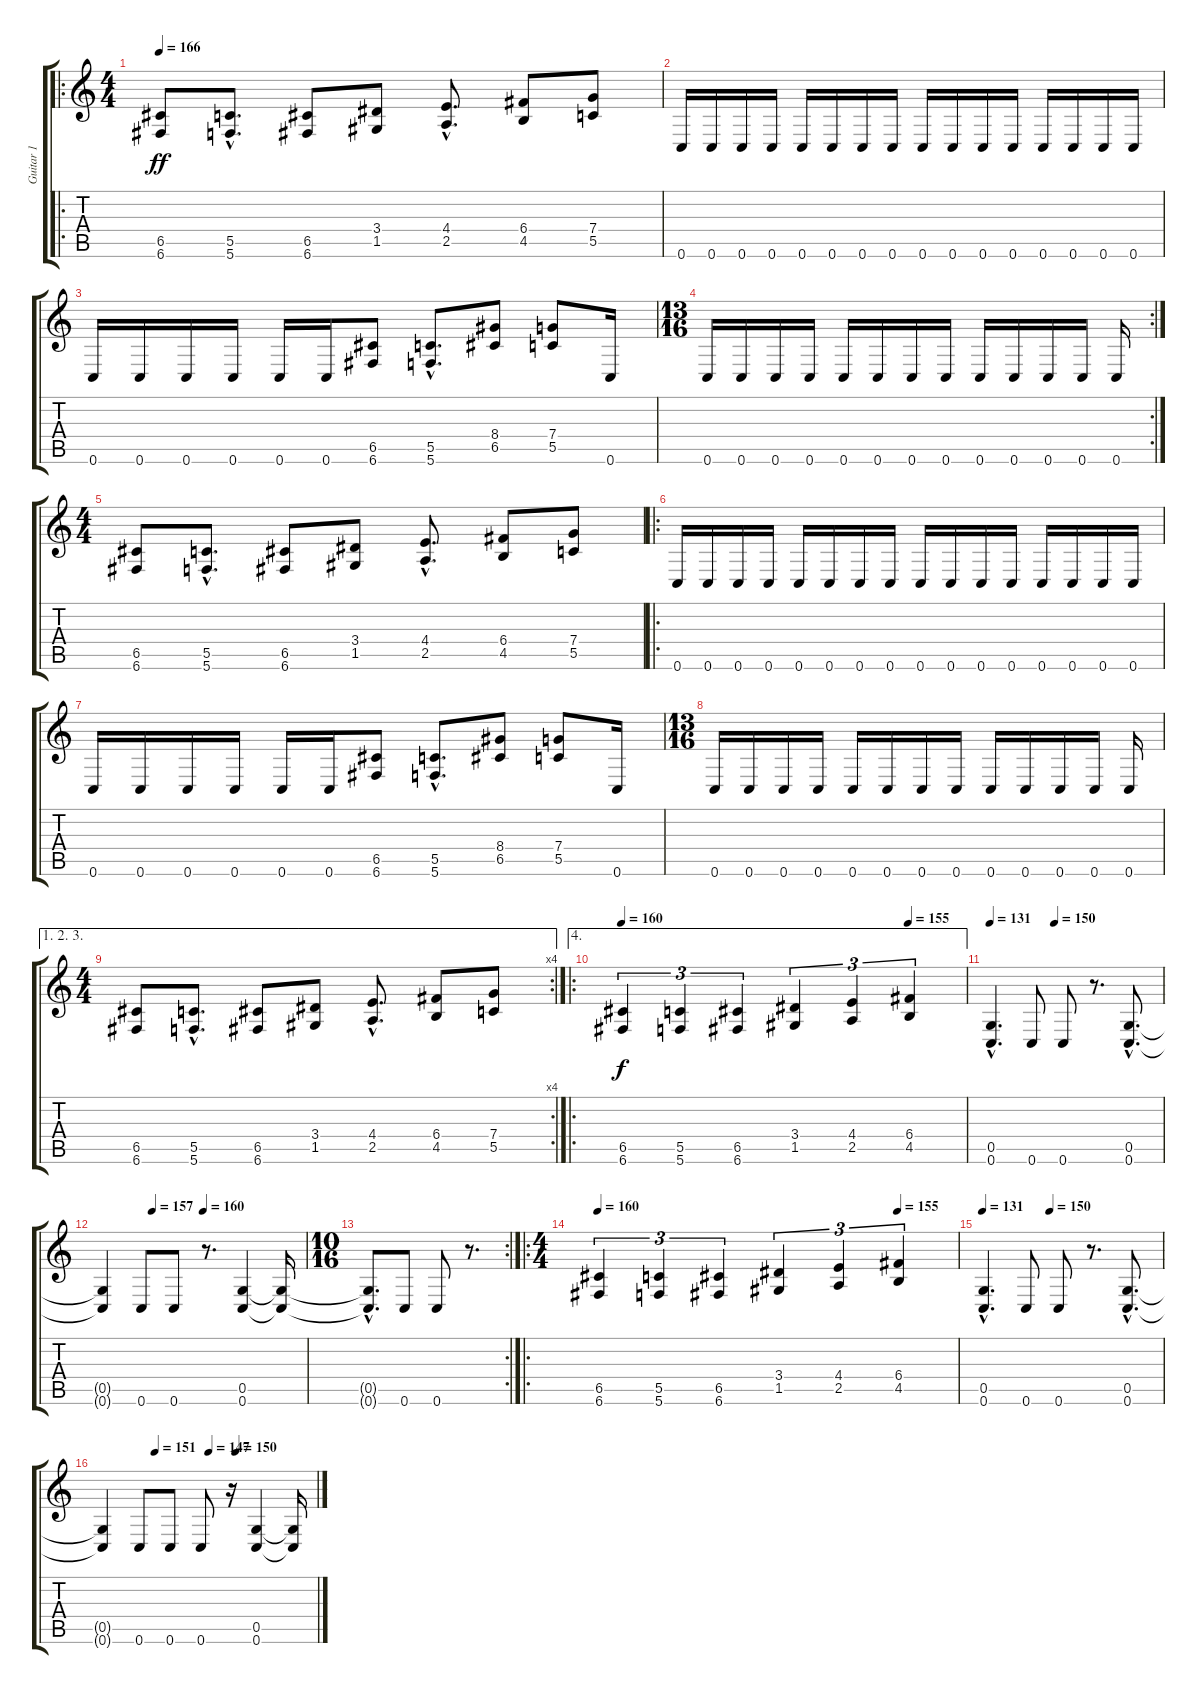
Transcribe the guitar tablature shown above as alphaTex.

\track ("Guitar 1" "Guitar 1") {instrument distortionguitar}
\staff {score tabs}
\tuning (D4 A3 F3 C3 G2 C2) {hide}
\ro
\ts (4 4)
\tempo 166
\clef g2
\ks c
(6.5 6.6).8{dy ff instrument distortionguitar} (5.5{hac} 5.6{hac}).8{d} (6.5 6.6).8 (3.4 1.5).8 (4.4{hac} 2.5{hac}).8{d} (6.4 4.5).8 (7.4 5.5).8 |
0.6.16 0.6.16 0.6.16 0.6.16 0.6.16 0.6.16 0.6.16 0.6.16 0.6.16 0.6.16 0.6.16 0.6.16 0.6.16 0.6.16 0.6.16 0.6.16 |
0.6.16 0.6.16 0.6.16 0.6.16 0.6.16 0.6.16 (6.5 6.6).8 (5.5{hac} 5.6{hac}).8{d} (8.4 6.5).8 (7.4 5.5).8 0.6.16 |
\rc 2
\ts (13 16)
0.6.16 0.6.16 0.6.16 0.6.16 0.6.16 0.6.16 0.6.16 0.6.16 0.6.16 0.6.16 0.6.16 0.6.16 0.6.16 |
\ts (4 4)
(6.5 6.6).8 (5.5{hac} 5.6{hac}).8{d} (6.5 6.6).8 (3.4 1.5).8 (4.4{hac} 2.5{hac}).8{d} (6.4 4.5).8 (7.4 5.5).8 |
\ro
0.6.16 0.6.16 0.6.16 0.6.16 0.6.16 0.6.16 0.6.16 0.6.16 0.6.16 0.6.16 0.6.16 0.6.16 0.6.16 0.6.16 0.6.16 0.6.16 |
0.6.16 0.6.16 0.6.16 0.6.16 0.6.16 0.6.16 (6.5 6.6).8 (5.5{hac} 5.6{hac}).8{d} (8.4 6.5).8 (7.4 5.5).8 0.6.16 |
\ts (13 16)
0.6.16 0.6.16 0.6.16 0.6.16 0.6.16 0.6.16 0.6.16 0.6.16 0.6.16 0.6.16 0.6.16 0.6.16 0.6.16 |
\ae (1 2 3)
\rc 4
\ts (4 4)
(6.5 6.6).8 (5.5{hac} 5.6{hac}).8{d} (6.5 6.6).8 (3.4 1.5).8 (4.4{hac} 2.5{hac}).8{d} (6.4 4.5).8 (7.4 5.5).8 |
\ae 4
\ro
\tempo 160
\tempo (155 0.8333333333333334)
(6.5 6.6).4{tu (3 2) dy f} (5.5 5.6).4{tu (3 2)} (6.5 6.6).4{tu (3 2)} (3.4 1.5).4{tu (3 2)} (4.4 2.5).4{tu (3 2)} (6.4 4.5).4{tu (3 2)} |
\tempo 131
\tempo (150 0.375)
(0.5{hac} 0.6{hac}).4{d} 0.6.8 0.6.8 r.8{d} (0.5{hac} 0.6{hac}).8{d} |
\tempo (157 0.25)
\tempo (160 0.5)
(0.5{t} 0.6{t}).4 0.6.8 0.6.8 r.8{d} (0.5 0.6).4 (0.5{t} 0.6{t}).16 |
\rc 2
\ts (10 16)
(0.5{hac t} 0.6{hac t}).8{d} 0.6.8 0.6.8 r.8{d} |
\ro
\ts (4 4)
\tempo 160
\tempo (155 0.8333333333333334)
(6.5 6.6).4{tu (3 2)} (5.5 5.6).4{tu (3 2)} (6.5 6.6).4{tu (3 2)} (3.4 1.5).4{tu (3 2)} (4.4 2.5).4{tu (3 2)} (6.4 4.5).4{tu (3 2)} |
\tempo 131
\tempo (150 0.375)
(0.5{hac} 0.6{hac}).4{d} 0.6.8 0.6.8 r.8{d} (0.5{hac} 0.6{hac}).8{d} |
\tempo (151 0.25)
\tempo (147 0.5)
\tempo (150 0.625)
(0.5{t} 0.6{t}).4 0.6.8 0.6.8 0.6.8 r.16 (0.5 0.6).4 (0.5{t} 0.6{t}).16
